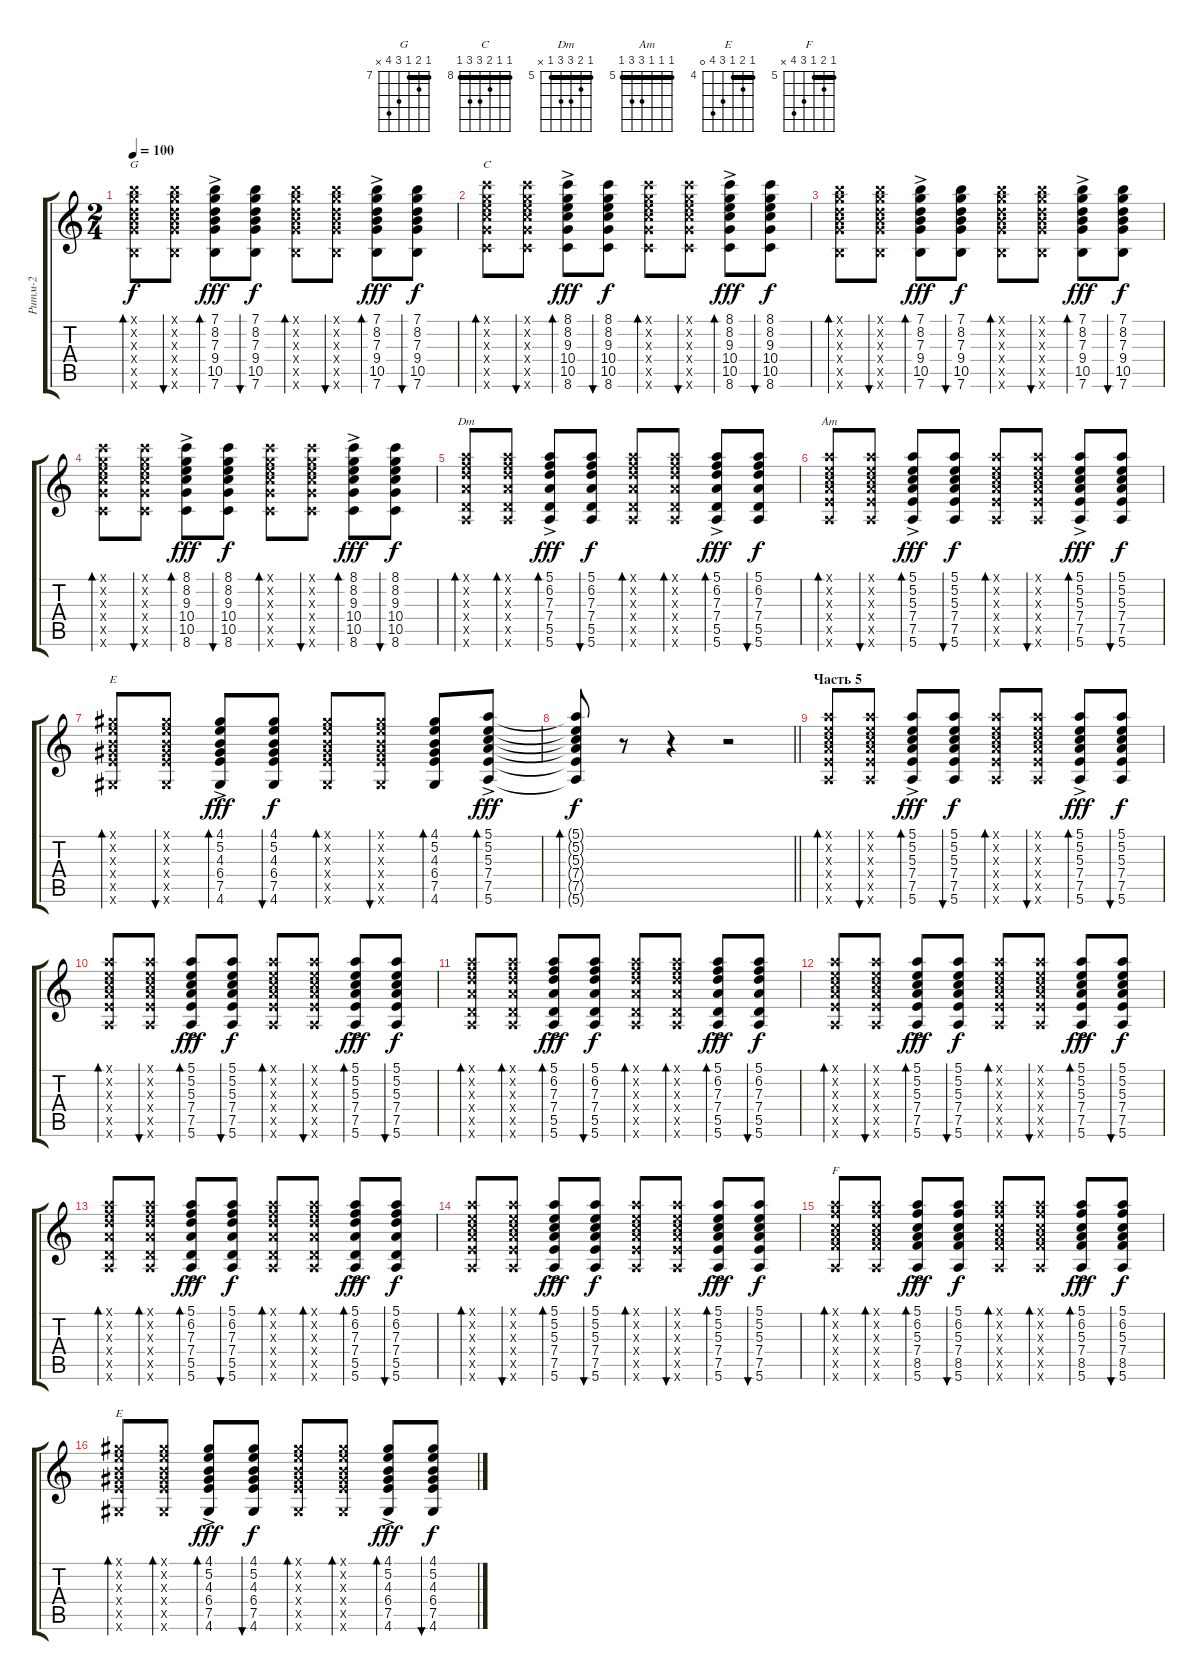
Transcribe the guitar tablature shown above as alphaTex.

\track ("Ритм-2" "Ритм-2") {mute instrument electricguitarclean}
\staff {score tabs}
\tuning (E4 B3 G3 D3 A2 E2) {hide}
\chord ("G" 7 8 7 9 10 x) {firstfret 7 barre 7}
\chord ("C" 8 8 9 10 10 8) {firstfret 8 barre 8}
\chord ("Dm" 5 6 7 7 5 x) {firstfret 5 barre 5}
\chord ("Am" 5 5 5 7 7 5) {firstfret 5 barre 5}
\chord ("E" 4 5 4 6 7 4) {firstfret 4 barre 4}
\chord ("F" 5 6 5 7 8 x) {firstfret 5 barre 5}
\chord ("E" 4 5 4 6 7 0) {firstfret 4 barre 4}
\ts (2 4)
\tempo 100
\clef g2
\ks c
(7.1{x} 8.2{x} 7.3{x} 9.4{x} 10.5{x} 7.6{x}).8{bd 60 ch "G" dy f} (7.1{x} 8.2{x} 7.3{x} 9.4{x} 10.5{x} 7.6{x}).8{bu 30} (7.1{ac} 8.2{ac} 7.3{ac} 9.4{ac} 10.5{ac} 7.6{ac}).8{bd 30 dy fff} (7.1 8.2 7.3 9.4 10.5 7.6).8{bu 30 dy f} (7.1{x} 8.2{x} 7.3{x} 9.4{x} 10.5{x} 7.6{x}).8{bd 60} (7.1{x} 8.2{x} 7.3{x} 9.4{x} 10.5{x} 7.6{x}).8{bu 30} (7.1{ac} 8.2{ac} 7.3{ac} 9.4{ac} 10.5{ac} 7.6{ac}).8{bd 30 dy fff} (7.1 8.2 7.3 9.4 10.5 7.6).8{bu 30 dy f} |
(8.1{x} 8.2{x} 9.3{x} 10.4{x} 10.5{x} 8.6{x}).8{bd 60 ch "C"} (8.1{x} 8.2{x} 9.3{x} 10.4{x} 10.5{x} 8.6{x}).8{bu 30} (8.1{ac} 8.2{ac} 9.3{ac} 10.4{ac} 10.5{ac} 8.6{ac}).8{bd 30 dy fff} (8.1 8.2 9.3 10.4 10.5 8.6).8{bu 30 dy f} (8.1{x} 8.2{x} 9.3{x} 10.4{x} 10.5{x} 8.6{x}).8{bd 60} (8.1{x} 8.2{x} 9.3{x} 10.4{x} 10.5{x} 8.6{x}).8{bu 30} (8.1{ac} 8.2{ac} 9.3{ac} 10.4{ac} 10.5{ac} 8.6{ac}).8{bd 30 dy fff} (8.1 8.2 9.3 10.4 10.5 8.6).8{bu 30 dy f} |
(7.1{x} 8.2{x} 7.3{x} 9.4{x} 10.5{x} 7.6{x}).8{bd 60} (7.1{x} 8.2{x} 7.3{x} 9.4{x} 10.5{x} 7.6{x}).8{bu 30} (7.1{ac} 8.2{ac} 7.3{ac} 9.4{ac} 10.5{ac} 7.6{ac}).8{bd 30 dy fff} (7.1 8.2 7.3 9.4 10.5 7.6).8{bu 30 dy f} (7.1{x} 8.2{x} 7.3{x} 9.4{x} 10.5{x} 7.6{x}).8{bd 60} (7.1{x} 8.2{x} 7.3{x} 9.4{x} 10.5{x} 7.6{x}).8{bu 30} (7.1{ac} 8.2{ac} 7.3{ac} 9.4{ac} 10.5{ac} 7.6{ac}).8{bd 30 dy fff} (7.1 8.2 7.3 9.4 10.5 7.6).8{bu 30 dy f} |
(8.1{x} 8.2{x} 9.3{x} 10.4{x} 10.5{x} 8.6{x}).8{bd 60} (8.1{x} 8.2{x} 9.3{x} 10.4{x} 10.5{x} 8.6{x}).8{bu 30} (8.1{ac} 8.2{ac} 9.3{ac} 10.4{ac} 10.5{ac} 8.6{ac}).8{bd 30 dy fff} (8.1 8.2 9.3 10.4 10.5 8.6).8{bu 30 dy f} (8.1{x} 8.2{x} 9.3{x} 10.4{x} 10.5{x} 8.6{x}).8{bd 60} (8.1{x} 8.2{x} 9.3{x} 10.4{x} 10.5{x} 8.6{x}).8{bu 30} (8.1{ac} 8.2{ac} 9.3{ac} 10.4{ac} 10.5{ac} 8.6{ac}).8{bd 30 dy fff} (8.1 8.2 9.3 10.4 10.5 8.6).8{bu 30 dy f} |
(5.1{x} 6.2{x} 7.3{x} 7.4{x} 5.5{x} 5.6{x}).8{bd 60 ch "Dm"} (5.1{x} 6.2{x} 7.3{x} 7.4{x} 5.5{x} 5.6{x}).8{bd 60} (5.1{ac} 6.2{ac} 7.3{ac} 7.4{ac} 5.5{ac} 5.6{ac}).8{bd 30 dy fff} (5.1 6.2 7.3 7.4 5.5 5.6).8{bu 30 dy f} (5.1{x} 6.2{x} 7.3{x} 7.4{x} 5.5{x} 5.6{x}).8{bd 60} (5.1{x} 6.2{x} 7.3{x} 7.4{x} 5.5{x} 5.6{x}).8{bd 60} (5.1{ac} 6.2{ac} 7.3{ac} 7.4{ac} 5.5{ac} 5.6{ac}).8{bd 30 dy fff} (5.1 6.2 7.3 7.4 5.5 5.6).8{bu 30 dy f} |
(5.1{x} 5.2{x} 5.3{x} 7.4{x} 7.5{x} 5.6{x}).8{bd 60 ch "Am"} (5.1{x} 5.2{x} 5.3{x} 7.4{x} 7.5{x} 5.6{x}).8{bu 30} (5.1{ac} 5.2{ac} 5.3{ac} 7.4{ac} 7.5{ac} 5.6{ac}).8{bd 30 dy fff} (5.1 5.2 5.3 7.4 7.5 5.6).8{bu 30 dy f} (5.1{x} 5.2{x} 5.3{x} 7.4{x} 7.5{x} 5.6{x}).8{bd 60} (5.1{x} 5.2{x} 5.3{x} 7.4{x} 7.5{x} 5.6{x}).8{bu 30} (5.1{ac} 5.2{ac} 5.3{ac} 7.4{ac} 7.5{ac} 5.6{ac}).8{bd 30 dy fff} (5.1 5.2 5.3 7.4 7.5 5.6).8{bu 30 dy f} |
(4.1{x} 5.2{x} 4.3{x} 6.4{x} 7.5{x} 4.6{x}).8{bd 60 ch "E"} (4.1{x} 5.2{x} 4.3{x} 6.4{x} 7.5{x} 4.6{x}).8{bu 60} (4.1{ac} 5.2{ac} 4.3{ac} 6.4{ac} 7.5{ac} 4.6{ac}).8{bd 60 dy fff} (4.1 5.2 4.3 6.4 7.5 4.6).8{bu 60 dy f} (4.1{x} 5.2{x} 4.3{x} 6.4{x} 7.5{x} 4.6{x}).8{bd 60} (4.1{x} 5.2{x} 4.3{x} 6.4{x} 7.5{x} 4.6{x}).8{bu 60} (4.1 5.2 4.3 6.4 7.5 4.6).8{bd 60} (5.1{ac} 5.2{ac} 5.3{ac} 7.4{ac} 7.5{ac} 5.6{ac}).8{bd 60 dy fff} |
\barLineRight lightlight
(5.1{t} 5.2{t} 5.3{t} 7.4{t} 7.5{t} 5.6{t}).8{bd 60 dy f} r.8 r.4 r.2 |
\section ("" "Часть 5")
(5.1{x} 5.2{x} 5.3{x} 7.4{x} 7.5{x} 5.6{x}).8{bd 60} (5.1{x} 5.2{x} 5.3{x} 7.4{x} 7.5{x} 5.6{x}).8{bu 30} (5.1{ac} 5.2{ac} 5.3{ac} 7.4{ac} 7.5{ac} 5.6{ac}).8{bd 30 dy fff} (5.1 5.2 5.3 7.4 7.5 5.6).8{bu 30 dy f} (5.1{x} 5.2{x} 5.3{x} 7.4{x} 7.5{x} 5.6{x}).8{bd 60} (5.1{x} 5.2{x} 5.3{x} 7.4{x} 7.5{x} 5.6{x}).8{bu 30} (5.1{ac} 5.2{ac} 5.3{ac} 7.4{ac} 7.5{ac} 5.6{ac}).8{bd 30 dy fff} (5.1 5.2 5.3 7.4 7.5 5.6).8{bu 30 dy f} |
(5.1{x} 5.2{x} 5.3{x} 7.4{x} 7.5{x} 5.6{x}).8{bd 60} (5.1{x} 5.2{x} 5.3{x} 7.4{x} 7.5{x} 5.6{x}).8{bu 30} (5.1{ac} 5.2{ac} 5.3{ac} 7.4{ac} 7.5{ac} 5.6{ac}).8{bd 30 dy fff} (5.1 5.2 5.3 7.4 7.5 5.6).8{bu 30 dy f} (5.1{x} 5.2{x} 5.3{x} 7.4{x} 7.5{x} 5.6{x}).8{bd 60} (5.1{x} 5.2{x} 5.3{x} 7.4{x} 7.5{x} 5.6{x}).8{bu 30} (5.1{ac} 5.2{ac} 5.3{ac} 7.4{ac} 7.5{ac} 5.6{ac}).8{bd 30 dy fff} (5.1 5.2 5.3 7.4 7.5 5.6).8{bu 30 dy f} |
(5.1{x} 6.2{x} 7.3{x} 7.4{x} 5.5{x} 5.6{x}).8{bd 60} (5.1{x} 6.2{x} 7.3{x} 7.4{x} 5.5{x} 5.6{x}).8{bd 60} (5.1{ac} 6.2{ac} 7.3{ac} 7.4{ac} 5.5{ac} 5.6{ac}).8{bd 30 dy fff} (5.1 6.2 7.3 7.4 5.5 5.6).8{bu 30 dy f} (5.1{x} 6.2{x} 7.3{x} 7.4{x} 5.5{x} 5.6{x}).8{bd 60} (5.1{x} 6.2{x} 7.3{x} 7.4{x} 5.5{x} 5.6{x}).8{bd 60} (5.1{ac} 6.2{ac} 7.3{ac} 7.4{ac} 5.5{ac} 5.6{ac}).8{bd 30 dy fff} (5.1 6.2 7.3 7.4 5.5 5.6).8{bu 30 dy f} |
(5.1{x} 5.2{x} 5.3{x} 7.4{x} 7.5{x} 5.6{x}).8{bd 60} (5.1{x} 5.2{x} 5.3{x} 7.4{x} 7.5{x} 5.6{x}).8{bu 30} (5.1{ac} 5.2{ac} 5.3{ac} 7.4{ac} 7.5{ac} 5.6{ac}).8{bd 30 dy fff} (5.1 5.2 5.3 7.4 7.5 5.6).8{bu 30 dy f} (5.1{x} 5.2{x} 5.3{x} 7.4{x} 7.5{x} 5.6{x}).8{bd 60} (5.1{x} 5.2{x} 5.3{x} 7.4{x} 7.5{x} 5.6{x}).8{bu 30} (5.1{ac} 5.2{ac} 5.3{ac} 7.4{ac} 7.5{ac} 5.6{ac}).8{bd 30 dy fff} (5.1 5.2 5.3 7.4 7.5 5.6).8{bu 30 dy f} |
(5.1{x} 6.2{x} 7.3{x} 7.4{x} 5.5{x} 5.6{x}).8{bd 60} (5.1{x} 6.2{x} 7.3{x} 7.4{x} 5.5{x} 5.6{x}).8{bd 60} (5.1{ac} 6.2{ac} 7.3{ac} 7.4{ac} 5.5{ac} 5.6{ac}).8{bd 30 dy fff} (5.1 6.2 7.3 7.4 5.5 5.6).8{bu 30 dy f} (5.1{x} 6.2{x} 7.3{x} 7.4{x} 5.5{x} 5.6{x}).8{bd 60} (5.1{x} 6.2{x} 7.3{x} 7.4{x} 5.5{x} 5.6{x}).8{bd 60} (5.1{ac} 6.2{ac} 7.3{ac} 7.4{ac} 5.5{ac} 5.6{ac}).8{bd 30 dy fff} (5.1 6.2 7.3 7.4 5.5 5.6).8{bu 30 dy f} |
(5.1{x} 5.2{x} 5.3{x} 7.4{x} 7.5{x} 5.6{x}).8{bd 60} (5.1{x} 5.2{x} 5.3{x} 7.4{x} 7.5{x} 5.6{x}).8{bu 30} (5.1{ac} 5.2{ac} 5.3{ac} 7.4{ac} 7.5{ac} 5.6{ac}).8{bd 30 dy fff} (5.1 5.2 5.3 7.4 7.5 5.6).8{bu 30 dy f} (5.1{x} 5.2{x} 5.3{x} 7.4{x} 7.5{x} 5.6{x}).8{bd 60} (5.1{x} 5.2{x} 5.3{x} 7.4{x} 7.5{x} 5.6{x}).8{bu 30} (5.1{ac} 5.2{ac} 5.3{ac} 7.4{ac} 7.5{ac} 5.6{ac}).8{bd 30 dy fff} (5.1 5.2 5.3 7.4 7.5 5.6).8{bu 30 dy f} |
(5.1{x} 6.2{x} 5.3{x} 7.4{x} 8.5{x} 5.6{x}).8{bd 60 ch "F"} (5.1{x} 6.2{x} 5.3{x} 7.4{x} 8.5{x} 5.6{x}).8{bd 60} (5.1{ac} 6.2{ac} 5.3{ac} 7.4{ac} 8.5{ac} 5.6{ac}).8{bd 30 dy fff} (5.1 6.2 5.3 7.4 8.5 5.6).8{bu 30 dy f} (5.1{x} 6.2{x} 5.3{x} 7.4{x} 8.5{x} 5.6{x}).8{bd 60} (5.1{x} 6.2{x} 5.3{x} 7.4{x} 8.5{x} 5.6{x}).8{bd 60} (5.1{ac} 6.2{ac} 5.3{ac} 7.4{ac} 8.5{ac} 5.6{ac}).8{bd 30 dy fff} (5.1 6.2 5.3 7.4 8.5 5.6).8{bu 30 dy f} |
(4.1{x} 5.2{x} 4.3{x} 6.4{x} 7.5{x} 4.6{x}).8{bd 60 ch "E"} (4.1{x} 5.2{x} 4.3{x} 6.4{x} 7.5{x} 4.6{x}).8{bd 60} (4.1{ac} 5.2{ac} 4.3{ac} 6.4{ac} 7.5{ac} 4.6{ac}).8{bd 30 dy fff} (4.1 5.2 4.3 6.4 7.5 4.6).8{bu 30 dy f} (4.1{x} 5.2{x} 4.3{x} 6.4{x} 7.5{x} 4.6{x}).8{bd 60} (4.1{x} 5.2{x} 4.3{x} 6.4{x} 7.5{x} 4.6{x}).8{bd 60} (4.1{ac} 5.2{ac} 4.3{ac} 6.4{ac} 7.5{ac} 4.6{ac}).8{bd 30 dy fff} (4.1 5.2 4.3 6.4 7.5 4.6).8{bu 30 dy f}
